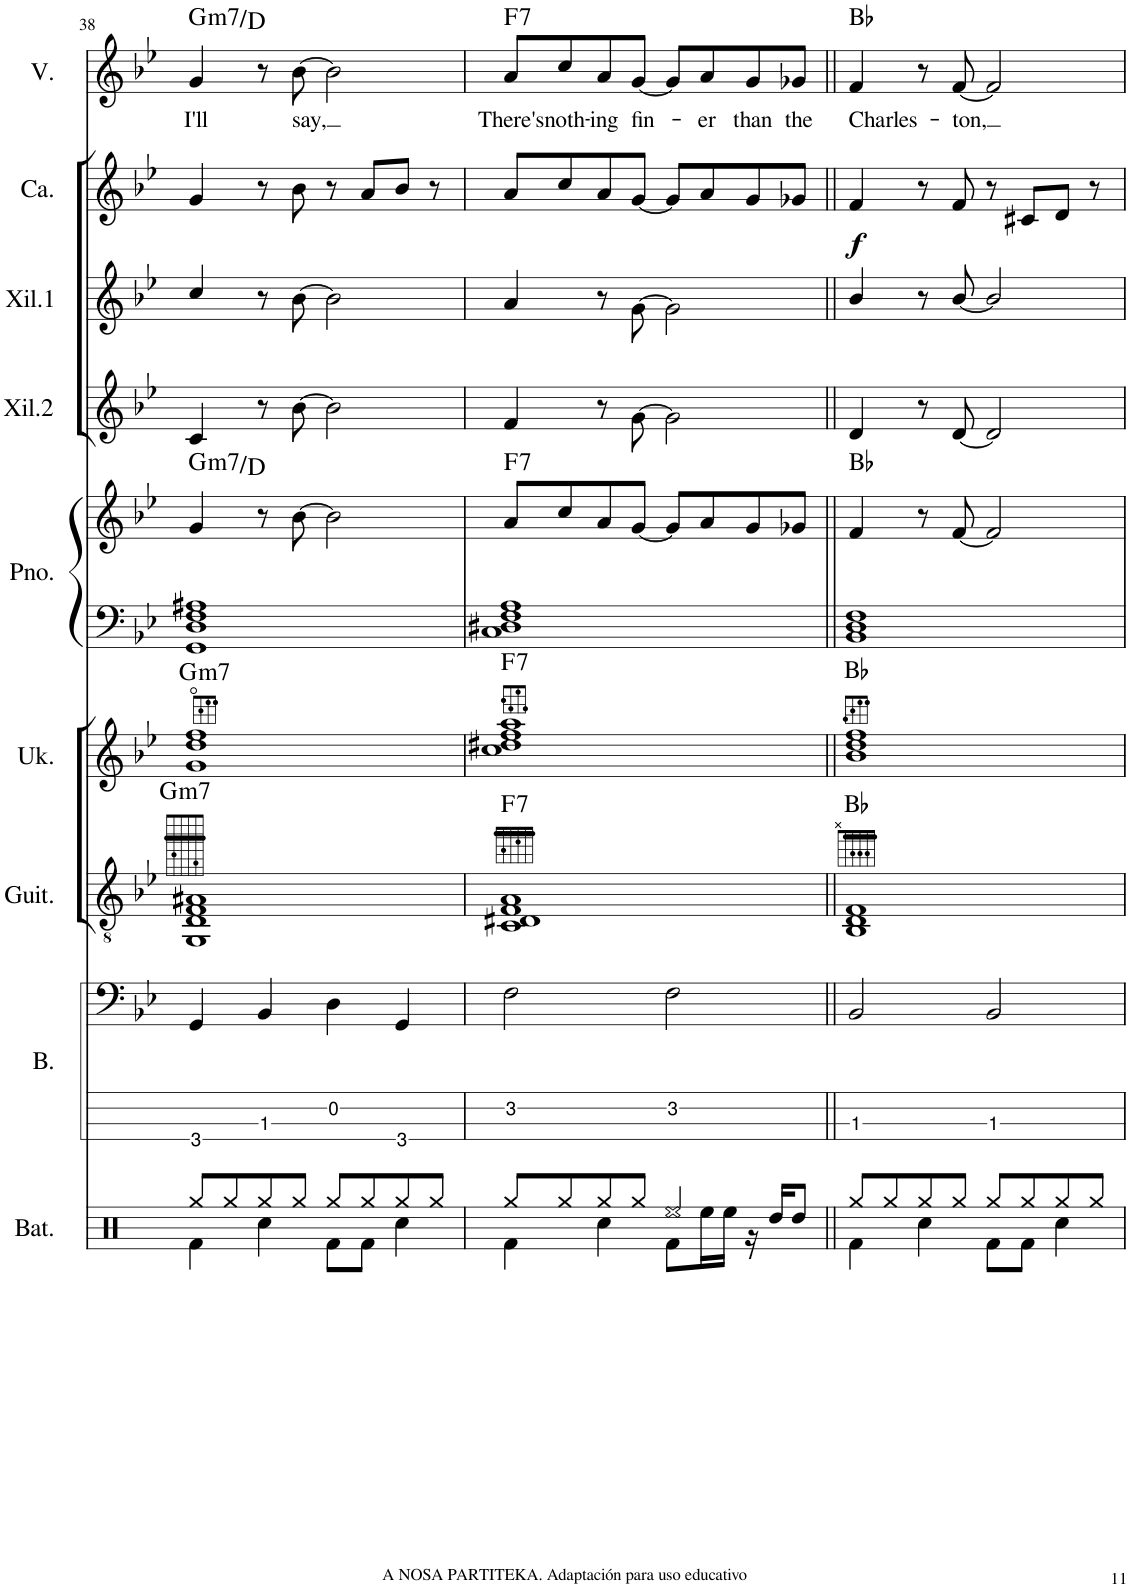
**kern	**kern	**kern	**kern	**harte	**kern	**harte	**kern	**kern	**harte	**kern	**kern	**kern	**dynam	**kern	**text	**harte
*part9	*part8	*part8	*part7	*part7	*part6	*part6	*part5	*part5	*part5	*part4	*part3	*part2	*part2	*part1	*part1	*part1
*staff11	*staff10	*staff9	*staff8	*	*staff7	*	*staff6	*staff5	*	*staff4	*staff3	*staff2	*staff2	*staff1	*staff1	*
*I"Batería	*I"Baixo	*	*I"Guitarra	*	*I"Ukelele	*	*I"Piano	*	*	*I"Xilófono 2	*I"Xilófono 1	*I"Carillón	*	*I"Voz	*	*
*I'Bat.	*I'B.	*	*I'Guit.	*	*I'Uk.	*	*I'Pno.	*	*	*I'Xil.2	*I'Xil.1	*I'Ca.	*	*I'V.	*	*
!!LO:PB:g=z
*clefX	*	*clefF4	*clefGv2	*	*clefG2	*	*clefF4	*clefG2	*	*clefG2	*clefG2	*clefG2	*	*clefG2	*	*
*	*Trd7c12	*Trd7c12	*	*	*	*	*	*	*	*Trd-7c-12	*Trd-7c-12	*Trd-14c-24	*	*	*	*
*k[b-e-]	*k[b-e-]	*k[b-e-]	*k[b-e-]	*	*k[b-e-]	*	*k[b-e-]	*k[b-e-]	*	*k[b-e-]	*k[b-e-]	*k[b-e-]	*	*k[b-e-]	*	*
*M4/4	*M4/4	*M4/4	*M4/4	*	*M4/4	*	*M4/4	*M4/4	*	*M4/4	*M4/4	*M4/4	*	*M4/4	*	*
=38	=38	=38	=38	=38	=38	=38	=38	=38	=38	=38	=38	=38	=38	=38	=38	=38
*^	*	*	*	*	*	*	*	*	*	*	*	*	*	*	*	*
!	!	!	!	!	!LO:H:kt=m7	!	!LO:H:kt=m7	!	!	!LO:H:kt=m7	!	!	!	!	!	!LO:LY:b	!LO:H:kt=m7
8Rgg/L	4Rf\	4GG	4GG/	1GG 1D 1F 1A#X	G:min7	1g 1dd 1ff	G:min7	1GG 1D 1F 1A#X	4g/	G:min7/5	4c/	4cc/	4g/	.	4g/	I'll	G:min7/5
8Rgg/	.	.	.	.	.	.	.	.	.	.	.	.	.	.	.	.	.
8Rgg/	4Rcc\	4BB-	4BB-/	.	.	.	.	.	8r	.	8r	8r	8r	.	8r	.	.
!	!	!	!	!	!	!	!	!	!	!	!	!	!	!	!	!LO:LY:b	!
8Rgg/J	.	.	.	.	.	.	.	.	[>8b-\	.	[>8b-\	[>8b-\	8b-\	.	[>8b-\	say,	.
8Rgg/L	8Rf\L	4D	4D\	.	.	.	.	.	2b-\]	.	2b-\]	2b-\]	8r	.	2b-\]	.	.
8Rgg/	8Rf\J	.	.	.	.	.	.	.	.	.	.	.	8a/L	.	.	.	.
8Rgg/	4Rcc\	4GG	4GG/	.	.	.	.	.	.	.	.	.	8b-/J	.	.	.	.
8Rgg/J	.	.	.	.	.	.	.	.	.	.	.	.	8r	.	.	.	.
=39	=39	=39	=39	=39	=39	=39	=39	=39	=39	=39	=39	=39	=39	=39	=39	=39	=39
!	!	!	!	!	!LO:H:kt=7	!	!LO:H:kt=7	!	!	!LO:H:kt=7	!	!	!	!	!	!LO:LY:b	!LO:H:kt=7
8Rgg/L	4Rf\	2F	2F\	1C 1D#X 1F 1A	F:7	1cc 1dd#X 1ff 1aa	F:7	1C 1D#X 1F 1A	8a/L	F:7	4f/	4a/	8a/L	.	8a/L	There's	F:7
!	!	!	!	!	!	!	!	!	!	!	!	!	!	!	!	!LO:LY:b	!
8Rgg/	.	.	.	.	.	.	.	.	8cc/	.	.	.	8cc/	.	8cc/	noth-	.
!	!	!	!	!	!	!	!	!	!	!	!	!	!	!	!	!LO:LY:b	!
8Rgg/	4Rcc\	.	.	.	.	.	.	.	8a/	.	8r	8r	8a/	.	8a/	-ing	.
!	!	!	!	!	!	!	!	!	!	!	!	!	!	!	!	!LO:LY:b	!
8Rgg/J	.	.	.	.	.	.	.	.	[<8g/J	.	[>8g\	[>8g\	[<8g/J	.	[<8g/J	fin-	.
2Ree/	8Rf\L	2F	2F\	.	.	.	.	.	8g/L]	.	2g\]	2g\]	8g/L]	.	8g/L]	.	.
!	!	!	!	!	!	!	!	!	!	!	!	!	!	!	!	!LO:LY:b	!
.	16Ree\L	.	.	.	.	.	.	.	8a/	.	.	.	8a/	.	8a/	-er	.
.	16Ree\JJ	.	.	.	.	.	.	.	.	.	.	.	.	.	.	.	.
!	!	!	!	!	!	!	!	!	!	!	!	!	!	!	!	!LO:LY:b	!
.	16r	.	.	.	.	.	.	.	8g/	.	.	.	8g/	.	8g/	than	.
.	16Rdd/KL	.	.	.	.	.	.	.	.	.	.	.	.	.	.	.	.
!	!	!	!	!	!	!	!	!	!	!	!	!	!	!	!	!LO:LY:b	!
.	8Rdd/J	.	.	.	.	.	.	.	8g-X/J	.	.	.	8g-X/J	.	8g-X/J	the	.
=40||	=40||	=40||	=40||	=40||	=40||	=40||	=40||	=40||	=40||	=40||	=40||	=40||	=40||	=40||	=40||	=40||	=40||
!	!	!	!	!	!	!	!	!	!	!	!	!	!	!LO:DY:b	!	!LO:LY:b	!
8Rgg/L	4Rf\	2BB-	2BB-/	1BB- 1D 1F	Bb:maj	1b- 1dd 1ff	Bb:maj	1BB- 1D 1F	4f/	Bb:maj	4d/	4b-/	4f/	f	4f/	Charles-	Bb:maj
8Rgg/	.	.	.	.	.	.	.	.	.	.	.	.	.	.	.	.	.
8Rgg/	4Rcc\	.	.	.	.	.	.	.	8r	.	8r	8r	8r	.	8r	.	.
!	!	!	!	!	!	!	!	!	!	!	!	!	!	!	!	!LO:LY:b	!
8Rgg/J	.	.	.	.	.	.	.	.	[<8f/	.	[<8d/	[<8b-/	8f/	.	[<8f/	-ton,	.
8Rgg/L	8Rf\L	2BB-	2BB-/	.	.	.	.	.	2f/]	.	2d/]	2b-/]	8r	.	2f/]	.	.
8Rgg/	8Rf\J	.	.	.	.	.	.	.	.	.	.	.	8c#X/L	.	.	.	.
8Rgg/	4Rcc\	.	.	.	.	.	.	.	.	.	.	.	8d/J	.	.	.	.
8Rgg/J	.	.	.	.	.	.	.	.	.	.	.	.	8r	.	.	.	.
*v	*v	*	*	*	*	*	*	*	*	*	*	*	*	*	*	*	*
=	=	=	=	=	=	=	=	=	=	=	=	=	=	=	=	=
*-	*-	*-	*-	*-	*-	*-	*-	*-	*-	*-	*-	*-	*-	*-	*-	*-
